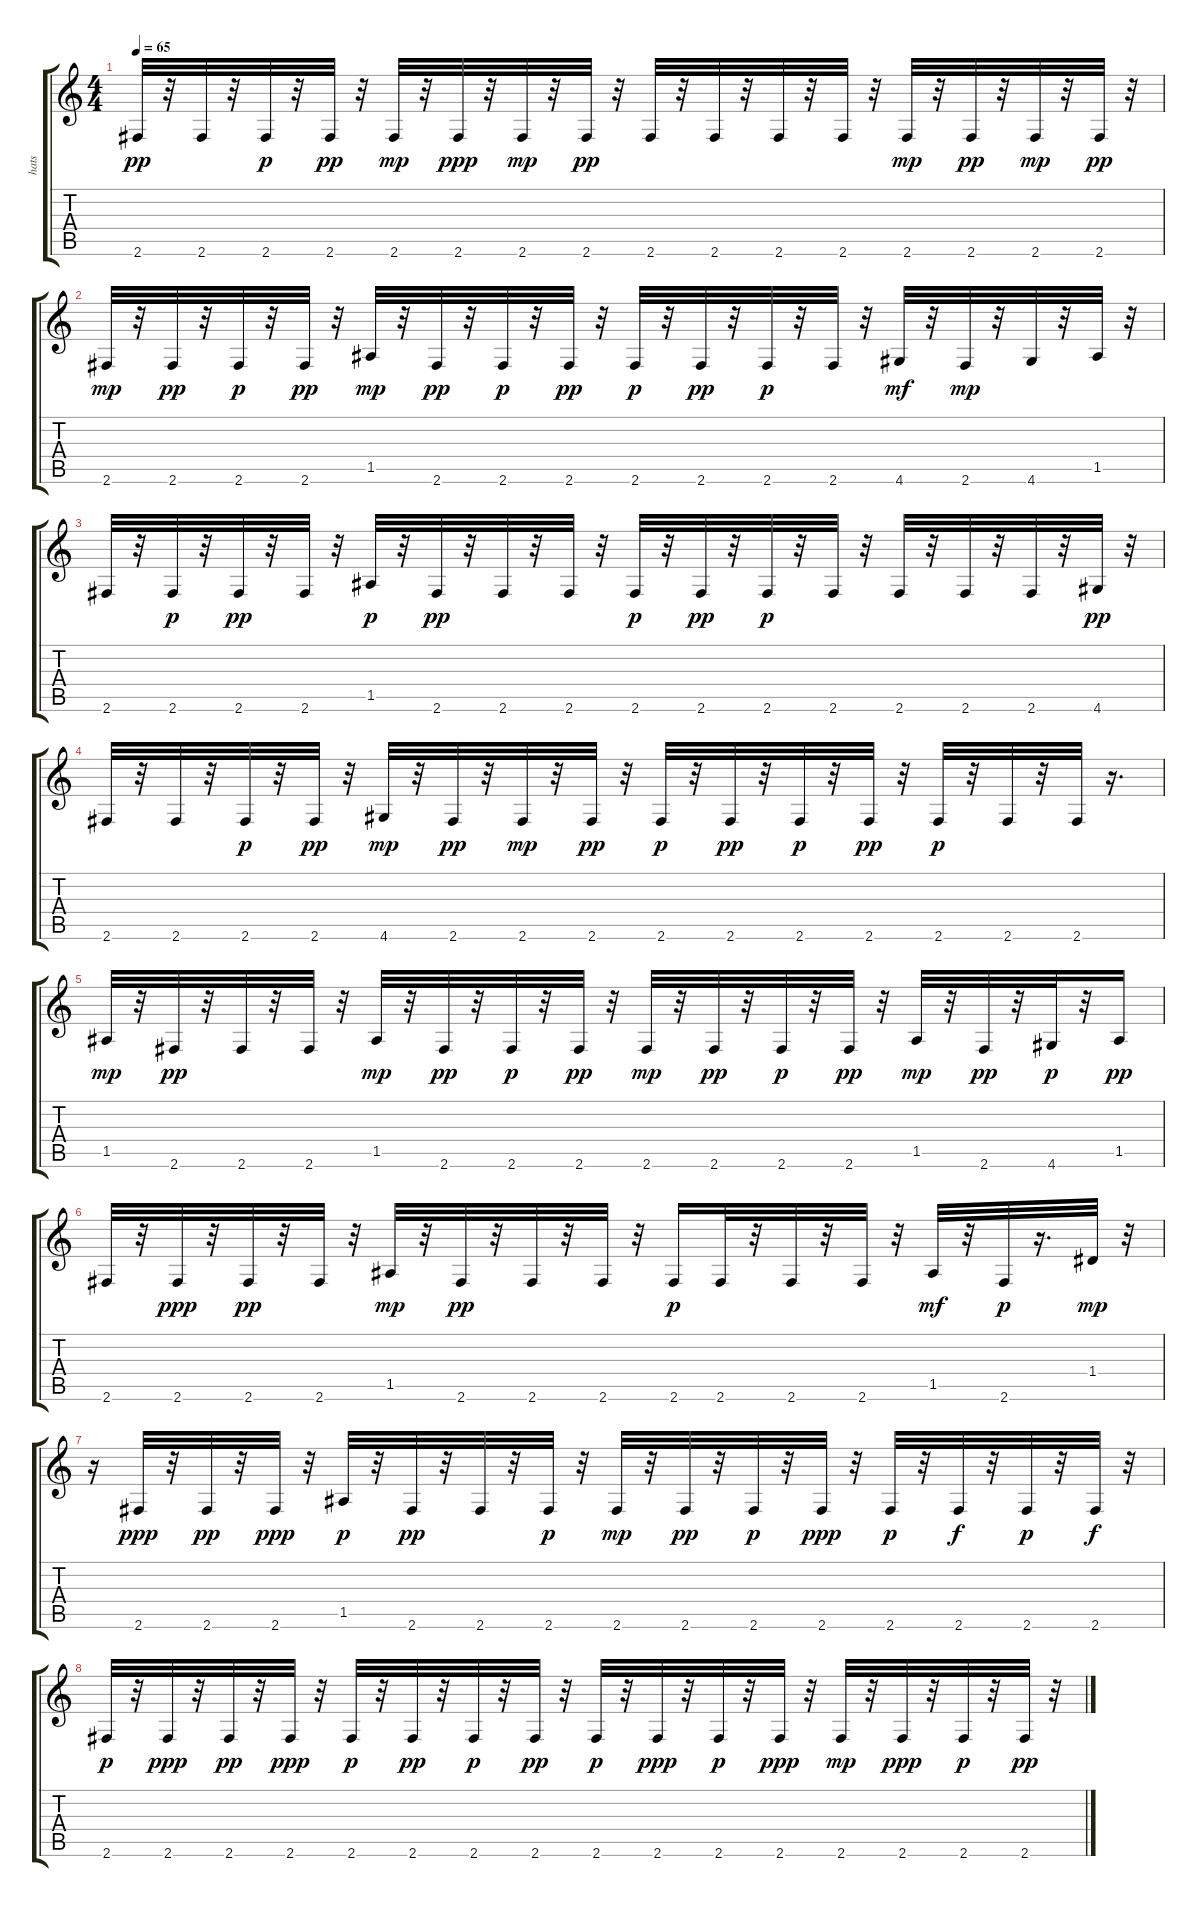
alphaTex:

\track ("hats" "hats") {instrument distortionguitar}
\staff {score tabs}
\tuning (E4 B3 G3 D3 A2 E2) {hide}
\ts (4 4)
\tempo 65
\clef g2
\ks c
2.6.32{dy pp} r.32 2.6.32 r.32 2.6.32{dy p} r.32 2.6.32{dy pp} r.32 2.6.32{dy mp} r.32 2.6.32{dy ppp} r.32 2.6.32{dy mp} r.32 2.6.32{dy pp} r.32 2.6.32 r.32 2.6.32 r.32 2.6.32 r.32 2.6.32 r.32 2.6.32{dy mp} r.32 2.6.32{dy pp} r.32 2.6.32{dy mp} r.32 2.6.32{dy pp} r.32 |
2.6.32{dy mp} r.32 2.6.32{dy pp} r.32 2.6.32{dy p} r.32 2.6.32{dy pp} r.32 1.5.32{dy mp} r.32 2.6.32{dy pp} r.32 2.6.32{dy p} r.32 2.6.32{dy pp} r.32 2.6.32{dy p} r.32 2.6.32{dy pp} r.32 2.6.32{dy p} r.32 2.6.32 r.32 4.6.32{dy mf} r.32 2.6.32{dy mp} r.32 4.6.32 r.32 1.5.32 r.32 |
2.6.32 r.32 2.6.32{dy p} r.32 2.6.32{dy pp} r.32 2.6.32 r.32 1.5.32{dy p} r.32 2.6.32{dy pp} r.32 2.6.32 r.32 2.6.32 r.32 2.6.32{dy p} r.32 2.6.32{dy pp} r.32 2.6.32{dy p} r.32 2.6.32 r.32 2.6.32 r.32 2.6.32 r.32 2.6.32 r.32 4.6.32{dy pp} r.32 |
2.6.32 r.32 2.6.32 r.32 2.6.32{dy p} r.32 2.6.32{dy pp} r.32 4.6.32{dy mp} r.32 2.6.32{dy pp} r.32 2.6.32{dy mp} r.32 2.6.32{dy pp} r.32 2.6.32{dy p} r.32 2.6.32{dy pp} r.32 2.6.32{dy p} r.32 2.6.32{dy pp} r.32 2.6.32{dy p} r.32 2.6.32 r.32 2.6.32 r.16{d} |
1.5.32{dy mp} r.32 2.6.32{dy pp} r.32 2.6.32 r.32 2.6.32 r.32 1.5.32{dy mp} r.32 2.6.32{dy pp} r.32 2.6.32{dy p} r.32 2.6.32{dy pp} r.32 2.6.32{dy mp} r.32 2.6.32{dy pp} r.32 2.6.32{dy p} r.32 2.6.32{dy pp} r.32 1.5.32{dy mp} r.32 2.6.32{dy pp} r.32 4.6.32{dy p} r.32 1.5.16{dy pp} |
2.6.32 r.32 2.6.32{dy ppp} r.32 2.6.32{dy pp} r.32 2.6.32 r.32 1.5.32{dy mp} r.32 2.6.32{dy pp} r.32 2.6.32 r.32 2.6.32 r.32 2.6.16{dy p} 2.6.32 r.32 2.6.32 r.32 2.6.32 r.32 1.5.32{dy mf} r.32 2.6.32{dy p} r.16{d} 1.4.32{dy mp} r.32 |
r.16 2.6.32{dy ppp} r.32 2.6.32{dy pp} r.32 2.6.32{dy ppp} r.32 1.5.32{dy p} r.32 2.6.32{dy pp} r.32 2.6.32 r.32 2.6.32{dy p} r.32 2.6.32{dy mp} r.32 2.6.32{dy pp} r.32 2.6.32{dy p} r.32 2.6.32{dy ppp} r.32 2.6.32{dy p} r.32 2.6.32{dy f} r.32 2.6.32{dy p} r.32 2.6.32{dy f} r.32 |
2.6.32{dy p} r.32 2.6.32{dy ppp} r.32 2.6.32{dy pp} r.32 2.6.32{dy ppp} r.32 2.6.32{dy p} r.32 2.6.32{dy pp} r.32 2.6.32{dy p} r.32 2.6.32{dy pp} r.32 2.6.32{dy p} r.32 2.6.32{dy ppp} r.32 2.6.32{dy p} r.32 2.6.32{dy ppp} r.32 2.6.32{dy mp} r.32 2.6.32{dy ppp} r.32 2.6.32{dy p} r.32 2.6.32{dy pp} r.32
